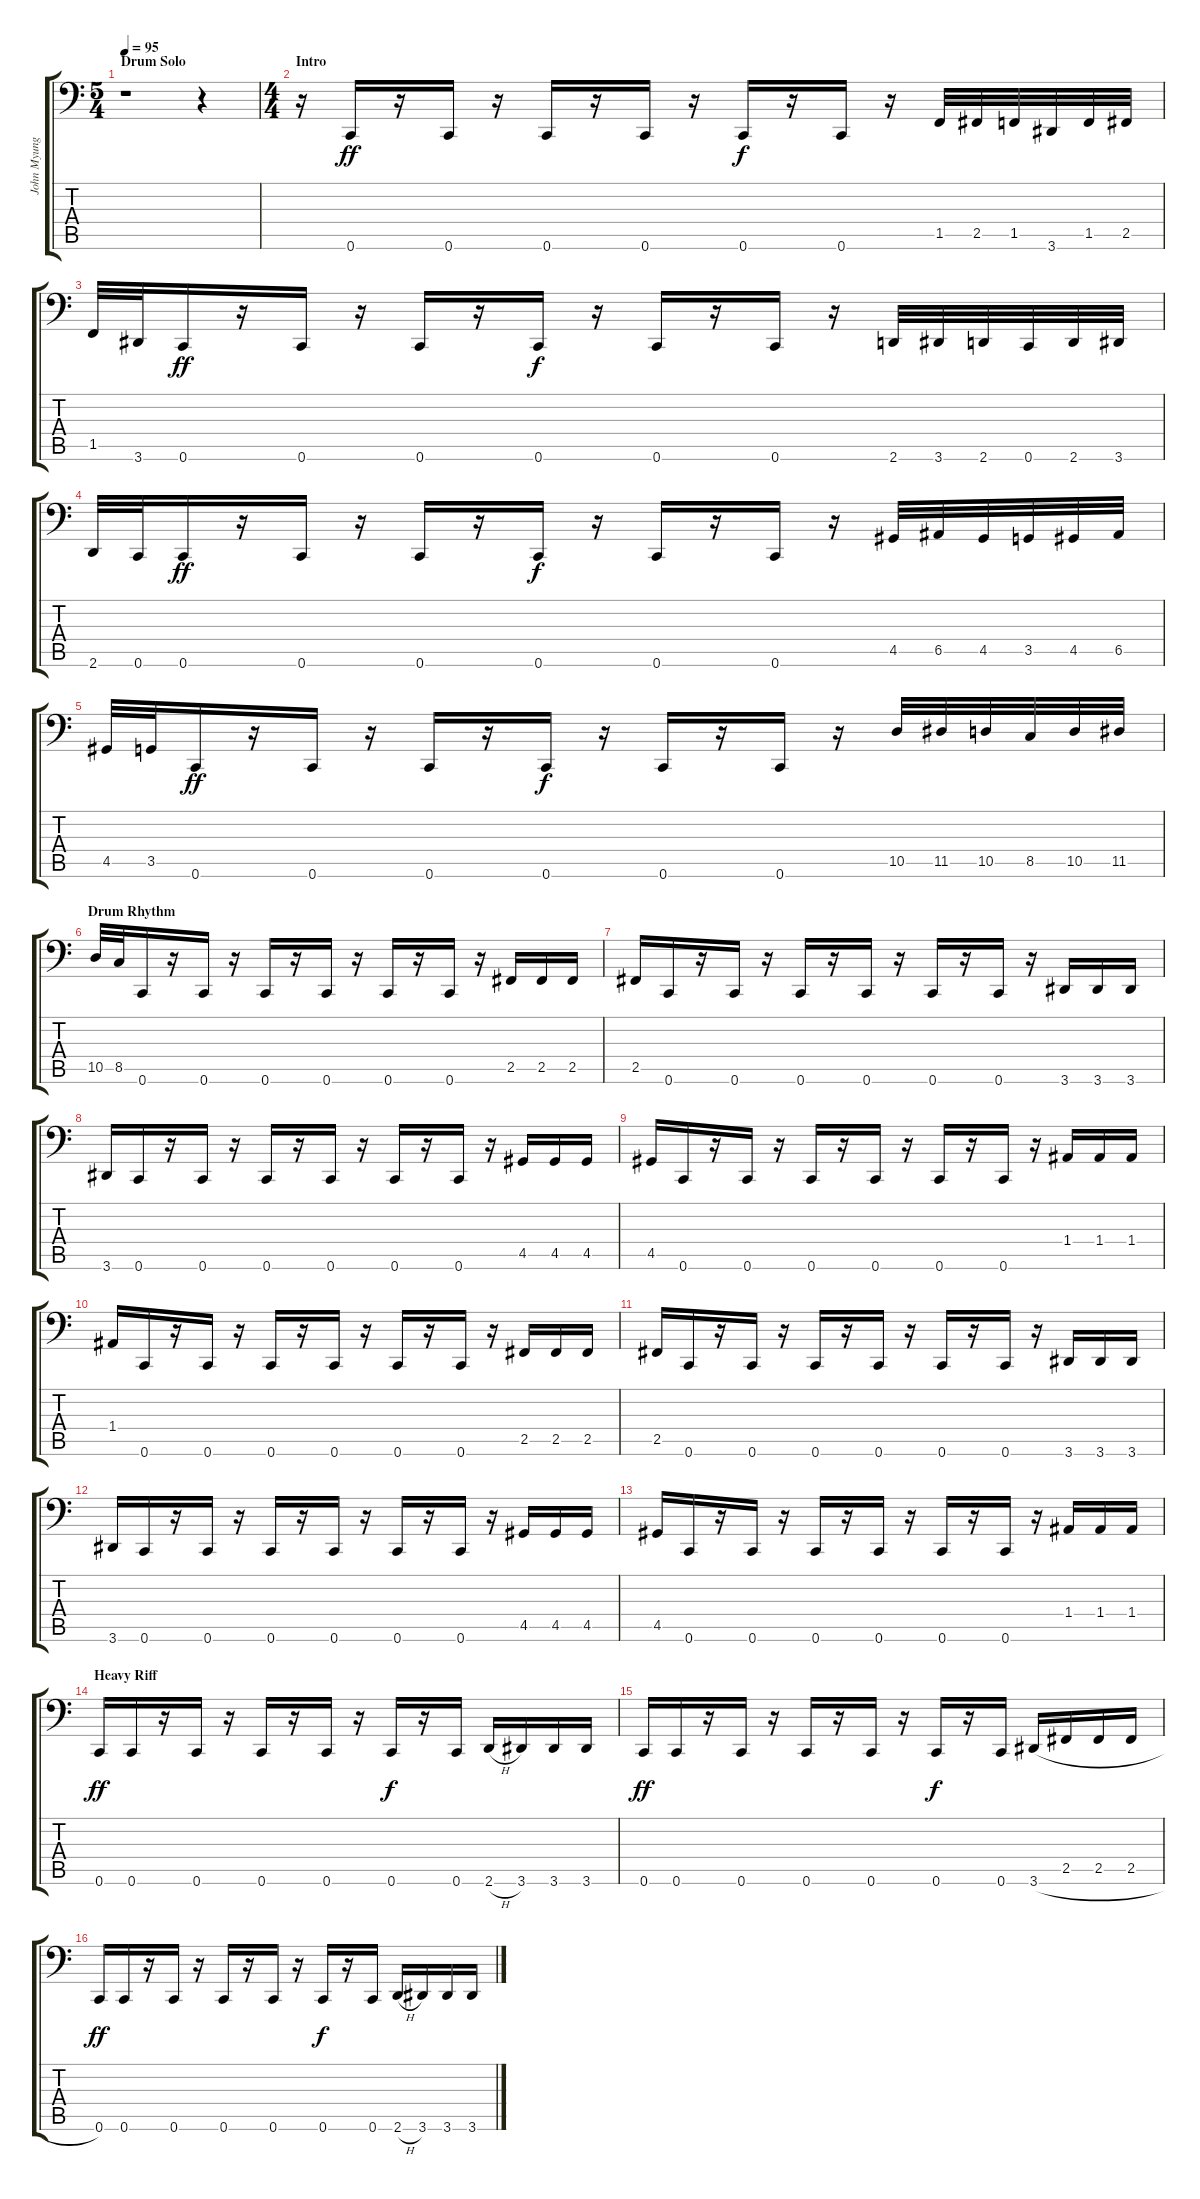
\track ("John Myung" "John Myung") {instrument electricbassfinger}
\staff {score tabs}
\tuning (C3 G2 D2 A1 E1 C1) {hide}
\ts (5 4)
\section ("" "Drum Solo")
\tempo 95
\clef f4
\ks c
r.1{dy ff instrument electricbassfinger} r.4 |
\ts (4 4)
\section ("" "Intro")
r.16 0.6.16 r.16 0.6.16 r.16 0.6.16 r.16 0.6.16 r.16 0.6.16{dy f} r.16 0.6.16 r.16 1.5.32 2.5.32 1.5.32 3.6.32 1.5.32 2.5.32 |
1.5.32 3.6.32 0.6.16{dy ff} r.16 0.6.16 r.16 0.6.16 r.16 0.6.16{dy f} r.16 0.6.16 r.16 0.6.16 r.16 2.6.32 3.6.32 2.6.32 0.6.32 2.6.32 3.6.32 |
2.6.32 0.6.32 0.6.16{dy ff} r.16 0.6.16 r.16 0.6.16 r.16 0.6.16{dy f} r.16 0.6.16 r.16 0.6.16 r.16 4.5.32 6.5.32 4.5.32 3.5.32 4.5.32 6.5.32 |
4.5.32 3.5.32 0.6.16{dy ff} r.16 0.6.16 r.16 0.6.16 r.16 0.6.16{dy f} r.16 0.6.16 r.16 0.6.16 r.16 10.5.32 11.5.32 10.5.32 8.5.32 10.5.32 11.5.32 |
\section ("" "Drum Rhythm")
10.5.32 8.5.32 0.6.16 r.16 0.6.16 r.16 0.6.16 r.16 0.6.16 r.16 0.6.16 r.16 0.6.16 r.16 2.5.16 2.5.16 2.5.16 |
2.5.16 0.6.16 r.16 0.6.16 r.16 0.6.16 r.16 0.6.16 r.16 0.6.16 r.16 0.6.16 r.16 3.6.16 3.6.16 3.6.16 |
3.6.16 0.6.16 r.16 0.6.16 r.16 0.6.16 r.16 0.6.16 r.16 0.6.16 r.16 0.6.16 r.16 4.5.16 4.5.16 4.5.16 |
4.5.16 0.6.16 r.16 0.6.16 r.16 0.6.16 r.16 0.6.16 r.16 0.6.16 r.16 0.6.16 r.16 1.4.16 1.4.16 1.4.16 |
1.4.16 0.6.16 r.16 0.6.16 r.16 0.6.16 r.16 0.6.16 r.16 0.6.16 r.16 0.6.16 r.16 2.5.16 2.5.16 2.5.16 |
2.5.16 0.6.16 r.16 0.6.16 r.16 0.6.16 r.16 0.6.16 r.16 0.6.16 r.16 0.6.16 r.16 3.6.16 3.6.16 3.6.16 |
3.6.16 0.6.16 r.16 0.6.16 r.16 0.6.16 r.16 0.6.16 r.16 0.6.16 r.16 0.6.16 r.16 4.5.16 4.5.16 4.5.16 |
4.5.16 0.6.16 r.16 0.6.16 r.16 0.6.16 r.16 0.6.16 r.16 0.6.16 r.16 0.6.16 r.16 1.4.16 1.4.16 1.4.16 |
\section ("" "Heavy Riff")
0.6.16{dy ff} 0.6.16 r.16 0.6.16 r.16 0.6.16 r.16 0.6.16 r.16 0.6.16{dy f} r.16 0.6.16 2.6{h}.16 3.6.16 3.6.16 3.6.16 |
0.6.16{dy ff} 0.6.16 r.16 0.6.16 r.16 0.6.16 r.16 0.6.16 r.16 0.6.16{dy f} r.16 0.6.16 3.6{h}.16 2.5.16 2.5.16 2.5.16 |
0.6.16{dy ff} 0.6.16 r.16 0.6.16 r.16 0.6.16 r.16 0.6.16 r.16 0.6.16{dy f} r.16 0.6.16 2.6{h}.16 3.6.16 3.6.16 3.6.16
